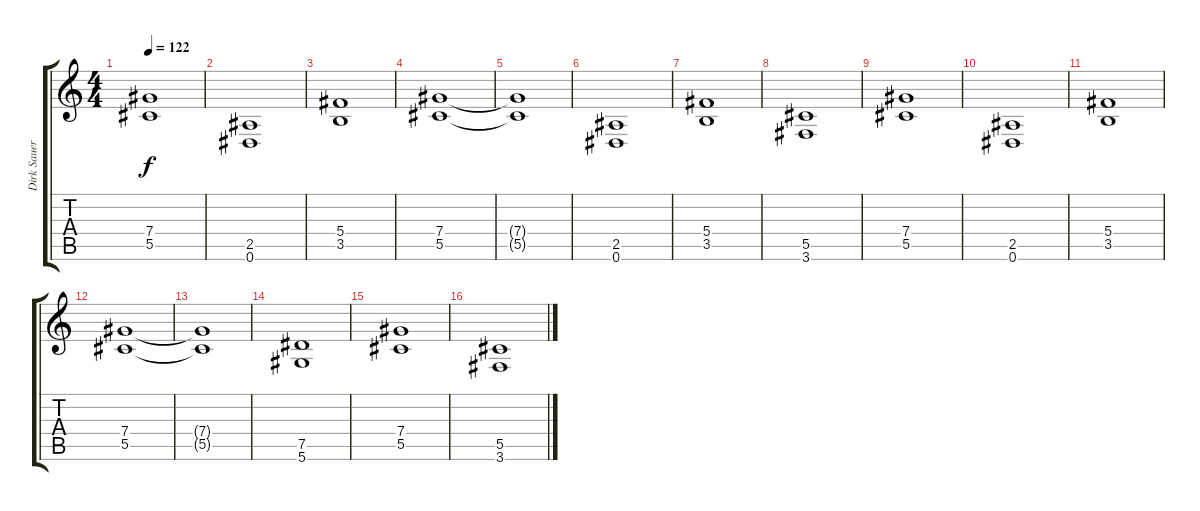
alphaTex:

\track ("Dirk Sauer" "Dirk Sauer") {instrument distortionguitar}
\staff {score tabs}
\tuning (Eb4 Bb3 Gb3 Db3 Ab2 Eb2) {hide}
\ts (4 4)
\tempo 122
\clef g2
\ks c
(7.4 5.5).1{dy f} |
(2.5 0.6).1 |
(5.4 3.5).1 |
(7.4 5.5).1 |
(7.4{t} 5.5{t}).1 |
(2.5 0.6).1 |
(5.4 3.5).1 |
(5.5 3.6).1 |
(7.4 5.5).1 |
(2.5 0.6).1 |
(5.4 3.5).1 |
(7.4 5.5).1 |
(7.4{t} 5.5{t}).1 |
(7.5 5.6).1 |
(7.4 5.5).1 |
(5.5 3.6).1
